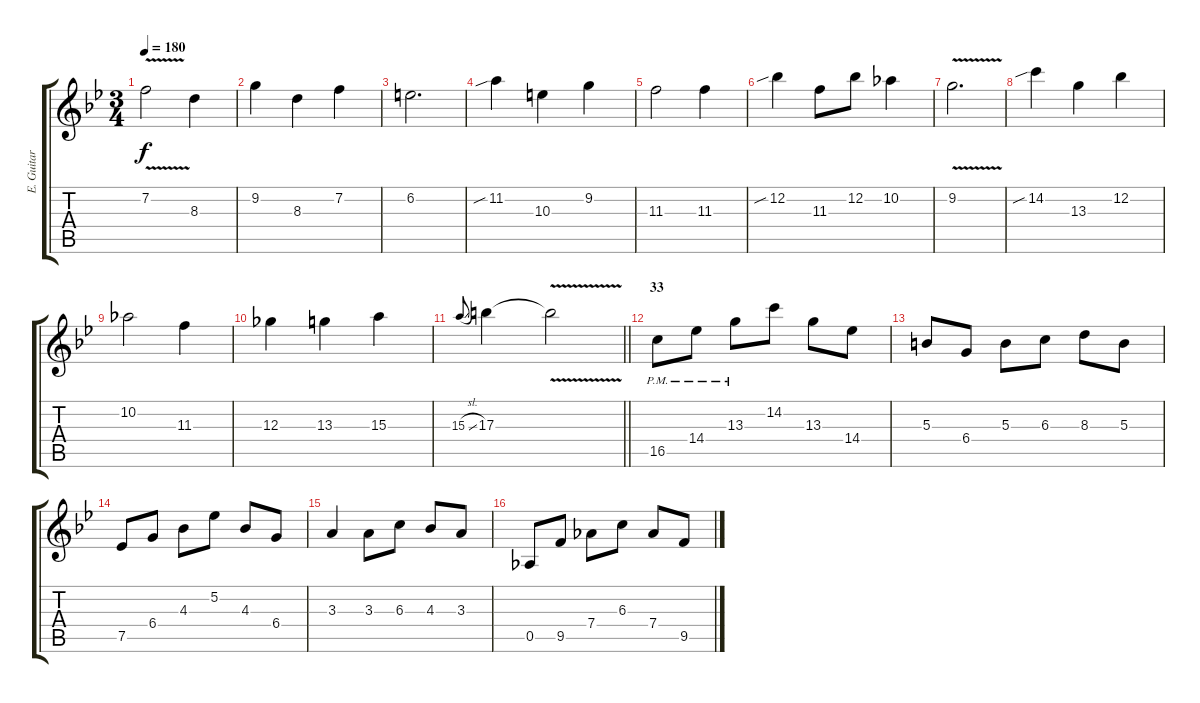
\track ("E. Guitar I" "E. Guitar ") {instrument overdrivenguitar}
\staff {score tabs}
\tuning (Eb4 Bb3 Gb3 Db3 Ab2 Db2) {hide}
\ts (3 4)
\tempo 180
\clef g2
\ks bb
7.2{v}.2{dy f} 8.3.4 |
9.2.4 8.3.4 7.2.4 |
6.2.2{d} |
11.2{sib}.4 10.3.4 9.2.4 |
11.3.2 11.3.4 |
12.2{sib}.4 11.3.8 12.2.8 10.2.4 |
9.2{v}.2{d} |
14.2{sib}.4 13.3.4 12.2.4 |
10.2.2 11.3.4 |
12.3.4 13.3.4 15.3.4 |
\barLineRight lightlight
15.3{sl}.8{gr onbeat} 17.3.4 17.3{v t}.2 |
\section ("" "33")
16.5{pm}.8 14.4{pm}.8 13.3{pm}.8 14.2.8 13.3.8 14.4.8 |
5.3.8 6.4.8 5.3.8 6.3.8 8.3.8 5.3.8 |
7.5.8 6.4.8 4.3.8 5.2.8 4.3.8 6.4.8 |
3.3.4 3.3.8 6.3.8 4.3.8 3.3.8 |
0.5.8 9.5.8 7.4.8 6.3.8 7.4.8 9.5.8
